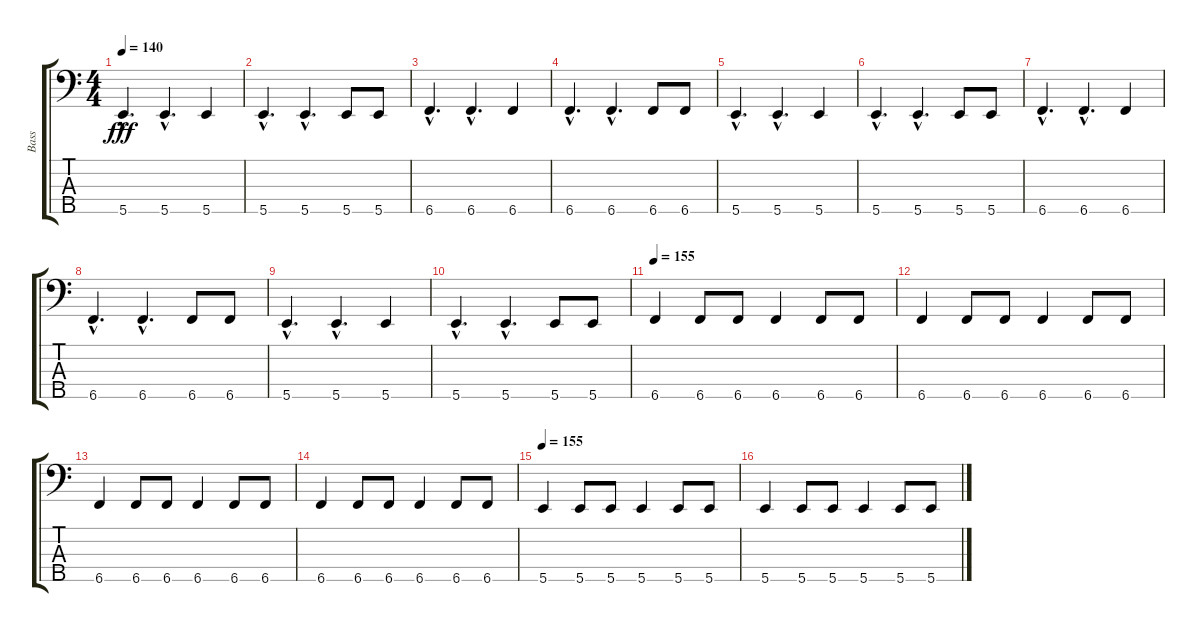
\track ("Bass" "Bass") {instrument fretlessbass}
\staff {score tabs}
\tuning (G2 D2 A1 E1 B0) {hide}
\ts (4 4)
\tempo 140
\clef f4
\ks c
5.5{hac}.4{d dy fff} 5.5{hac}.4{d} 5.5.4 |
5.5{hac}.4{d} 5.5{hac}.4{d} 5.5.8 5.5.8 |
6.5{hac}.4{d} 6.5{hac}.4{d} 6.5.4 |
6.5{hac}.4{d} 6.5{hac}.4{d} 6.5.8 6.5.8 |
5.5{hac}.4{d} 5.5{hac}.4{d} 5.5.4 |
5.5{hac}.4{d} 5.5{hac}.4{d} 5.5.8 5.5.8 |
6.5{hac}.4{d} 6.5{hac}.4{d} 6.5.4 |
6.5{hac}.4{d} 6.5{hac}.4{d} 6.5.8 6.5.8 |
5.5{hac}.4{d} 5.5{hac}.4{d} 5.5.4 |
5.5{hac}.4{d} 5.5{hac}.4{d} 5.5.8 5.5.8 |
\tempo 155
6.5.4 6.5.8 6.5.8 6.5.4 6.5.8 6.5.8 |
6.5.4 6.5.8 6.5.8 6.5.4 6.5.8 6.5.8 |
6.5.4 6.5.8 6.5.8 6.5.4 6.5.8 6.5.8 |
6.5.4 6.5.8 6.5.8 6.5.4 6.5.8 6.5.8 |
\tempo 155
5.5.4 5.5.8 5.5.8 5.5.4 5.5.8 5.5.8 |
5.5.4 5.5.8 5.5.8 5.5.4 5.5.8 5.5.8
